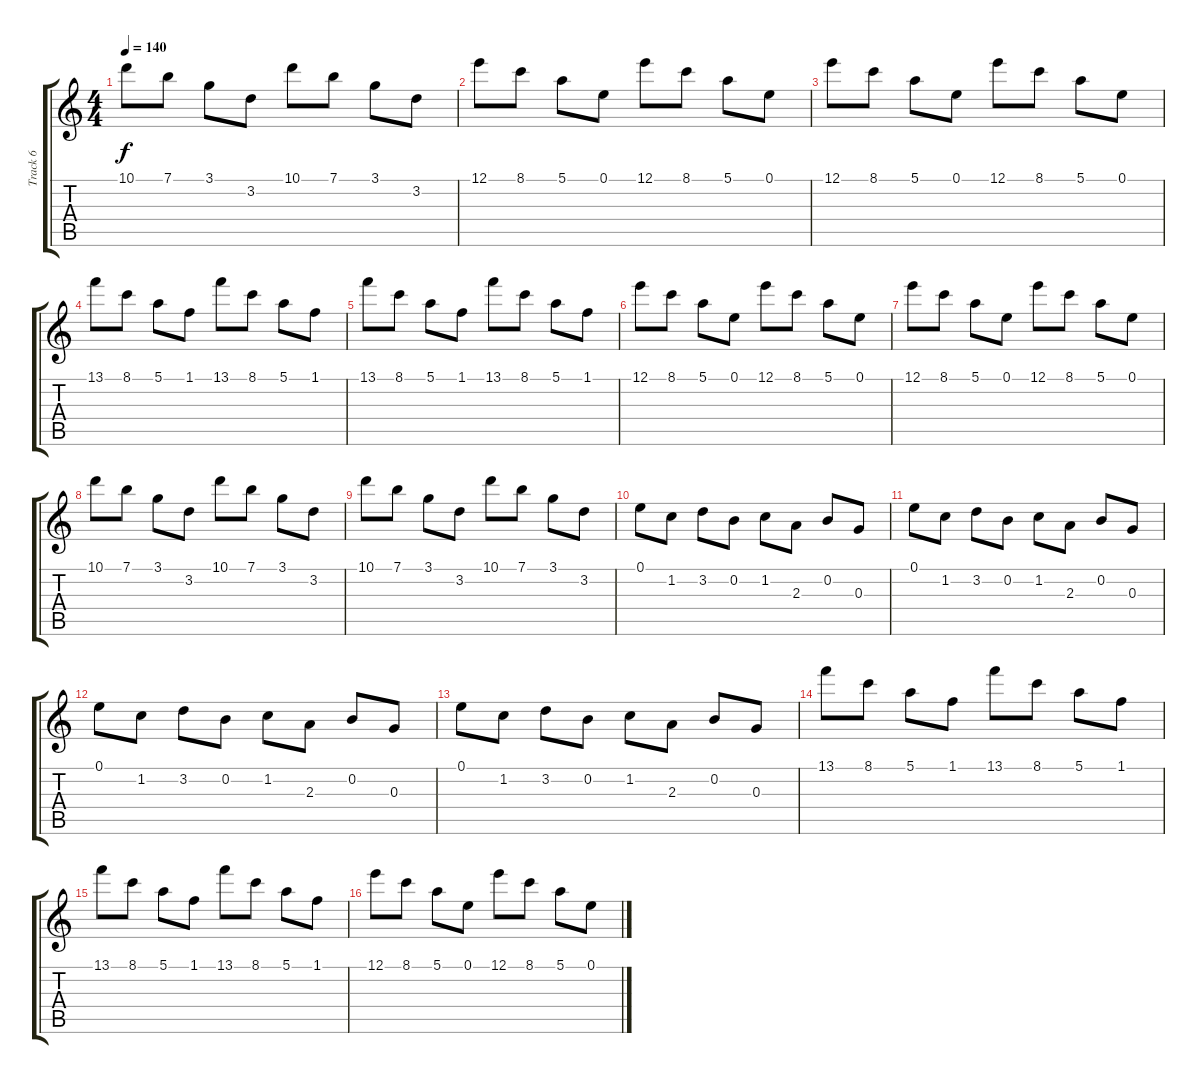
\track ("Track 6" "Track 6") {instrument marimba}
\staff {score tabs}
\tuning (E5 B4 G4 D4 A3 E3) {hide}
\ts (4 4)
\tempo 140
\clef g2
\ks c
10.1.8{dy f} 7.1.8 3.1.8 3.2.8 10.1.8 7.1.8 3.1.8 3.2.8 |
12.1.8 8.1.8 5.1.8 0.1.8 12.1.8 8.1.8 5.1.8 0.1.8 |
12.1.8 8.1.8 5.1.8 0.1.8 12.1.8 8.1.8 5.1.8 0.1.8 |
13.1.8 8.1.8 5.1.8 1.1.8 13.1.8 8.1.8 5.1.8 1.1.8 |
13.1.8 8.1.8 5.1.8 1.1.8 13.1.8 8.1.8 5.1.8 1.1.8 |
12.1.8 8.1.8 5.1.8 0.1.8 12.1.8 8.1.8 5.1.8 0.1.8 |
12.1.8 8.1.8 5.1.8 0.1.8 12.1.8 8.1.8 5.1.8 0.1.8 |
10.1.8 7.1.8 3.1.8 3.2.8 10.1.8 7.1.8 3.1.8 3.2.8 |
10.1.8 7.1.8 3.1.8 3.2.8 10.1.8 7.1.8 3.1.8 3.2.8 |
0.1.8 1.2.8 3.2.8 0.2.8 1.2.8 2.3.8 0.2.8 0.3.8 |
0.1.8 1.2.8 3.2.8 0.2.8 1.2.8 2.3.8 0.2.8 0.3.8 |
0.1.8 1.2.8 3.2.8 0.2.8 1.2.8 2.3.8 0.2.8 0.3.8 |
0.1.8 1.2.8 3.2.8 0.2.8 1.2.8 2.3.8 0.2.8 0.3.8 |
13.1.8 8.1.8 5.1.8 1.1.8 13.1.8 8.1.8 5.1.8 1.1.8 |
13.1.8 8.1.8 5.1.8 1.1.8 13.1.8 8.1.8 5.1.8 1.1.8 |
12.1.8 8.1.8 5.1.8 0.1.8 12.1.8 8.1.8 5.1.8 0.1.8
